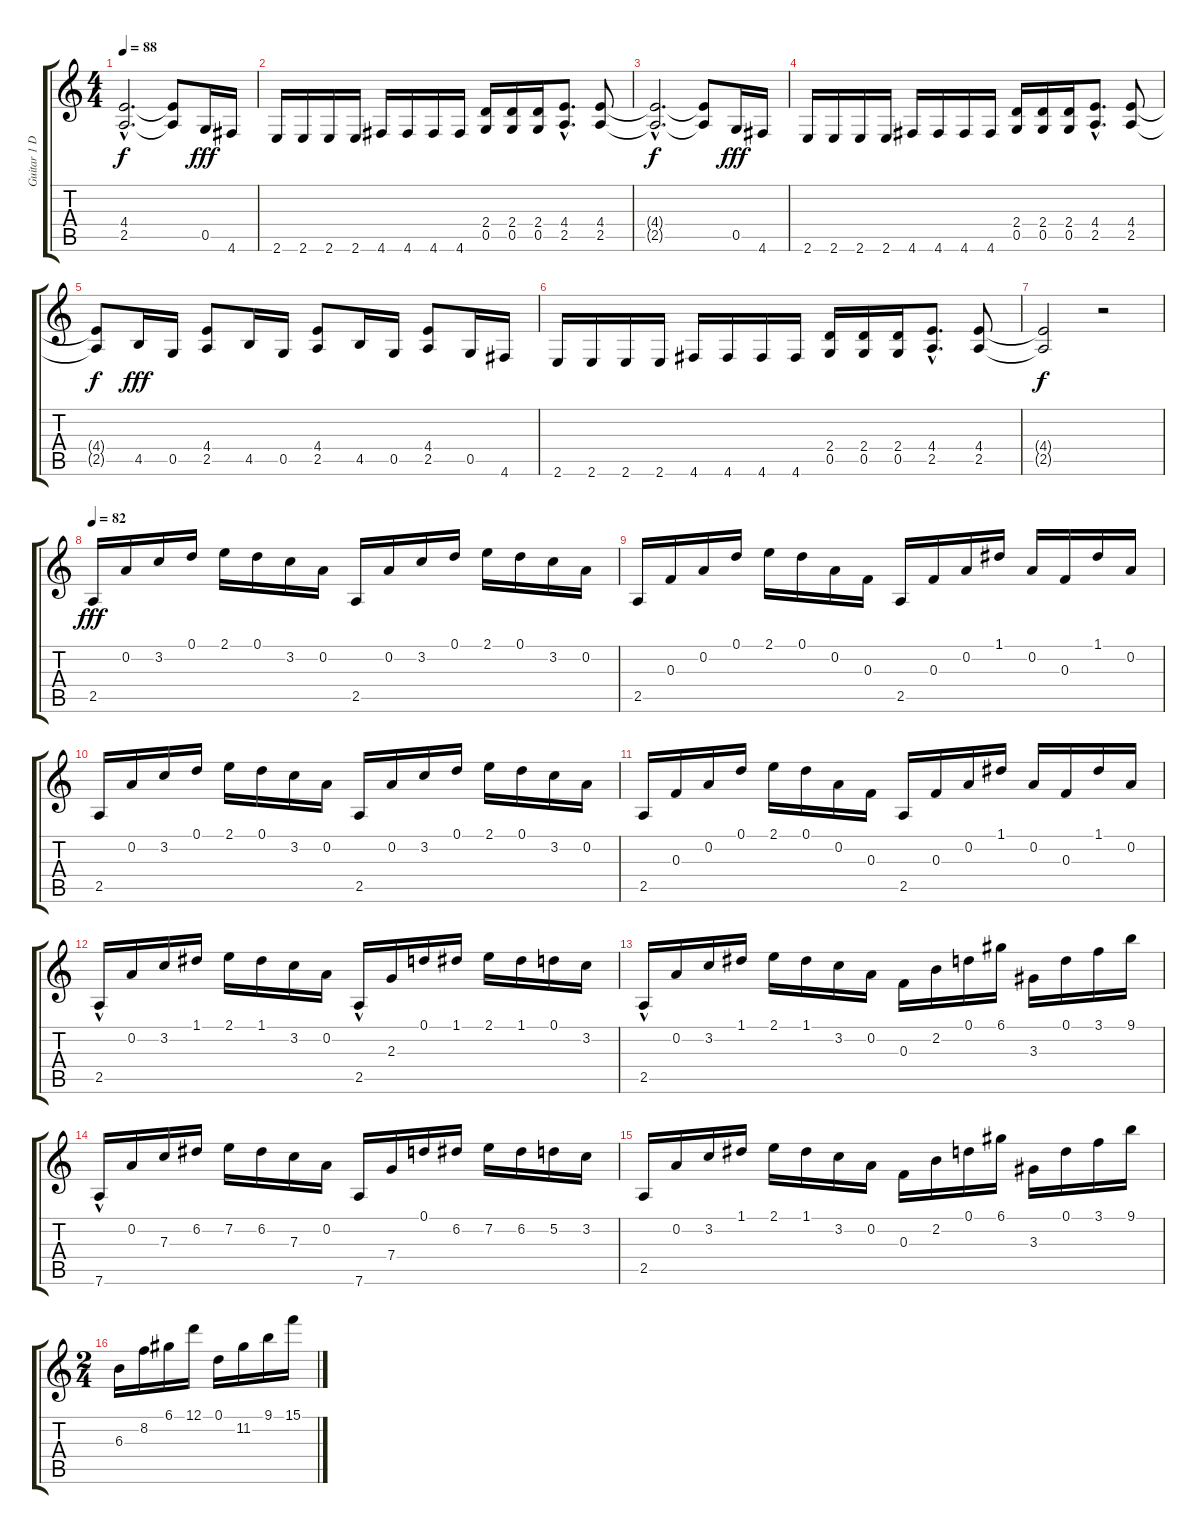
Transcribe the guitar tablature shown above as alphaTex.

\track ("Guitar 1 Dist and Clean" "Guitar 1 D") {instrument distortionguitar}
\staff {score tabs}
\tuning (D4 A3 F3 C3 G2 D2) {hide}
\ts (4 4)
\tempo 88
\clef g2
\ks c
(4.4{hac t} 2.5{hac t}).2{d dy f} (4.4{t} 2.5{t}).8 0.5.16{dy fff} 4.6.16 |
2.6.16 2.6.16 2.6.16 2.6.16 4.6.16 4.6.16 4.6.16 4.6.16 (2.4 0.5).16 (2.4 0.5).16 (2.4 0.5).16 (4.4{hac} 2.5{hac}).8{d} (4.4 2.5).8 |
(4.4{hac t} 2.5{hac t}).2{d dy f} (4.4{t} 2.5{t}).8 0.5.16{dy fff} 4.6.16 |
2.6.16 2.6.16 2.6.16 2.6.16 4.6.16 4.6.16 4.6.16 4.6.16 (2.4 0.5).16 (2.4 0.5).16 (2.4 0.5).16 (4.4{hac} 2.5{hac}).8{d} (4.4 2.5).8 |
(4.4{t} 2.5{t}).8{dy f} 4.5.16{dy fff} 0.5.16 (4.4 2.5).8 4.5.16 0.5.16 (4.4 2.5).8 4.5.16 0.5.16 (4.4 2.5).8 0.5.16 4.6.16 |
2.6.16 2.6.16 2.6.16 2.6.16 4.6.16 4.6.16 4.6.16 4.6.16 (2.4 0.5).16 (2.4 0.5).16 (2.4 0.5).16 (4.4{hac} 2.5{hac}).8{d} (4.4 2.5).8 |
(4.4{t} 2.5{t}).2{dy f} r.2 |
\tempo 82
2.5.16{dy fff instrument electricguitarclean} 0.2.16 3.2.16 0.1.16 2.1.16 0.1.16 3.2.16 0.2.16 2.5.16 0.2.16 3.2.16 0.1.16 2.1.16 0.1.16 3.2.16 0.2.16 |
2.5.16 0.3.16 0.2.16 0.1.16 2.1.16 0.1.16 0.2.16 0.3.16 2.5.16 0.3.16 0.2.16 1.1.16 0.2.16 0.3.16 1.1.16 0.2.16 |
2.5.16 0.2.16 3.2.16 0.1.16 2.1.16 0.1.16 3.2.16 0.2.16 2.5.16 0.2.16 3.2.16 0.1.16 2.1.16 0.1.16 3.2.16 0.2.16 |
2.5.16 0.3.16 0.2.16 0.1.16 2.1.16 0.1.16 0.2.16 0.3.16 2.5.16 0.3.16 0.2.16 1.1.16 0.2.16 0.3.16 1.1.16 0.2.16 |
2.5{hac}.16 0.2.16 3.2.16 1.1.16 2.1.16 1.1.16 3.2.16 0.2.16 2.5{hac}.16 2.3.16 0.1.16 1.1.16 2.1.16 1.1.16 0.1.16 3.2.16 |
2.5{hac}.16 0.2.16 3.2.16 1.1.16 2.1.16 1.1.16 3.2.16 0.2.16 0.3.16 2.2.16 0.1.16 6.1.16 3.3.16 0.1.16 3.1.16 9.1.16 |
7.6{hac}.16 0.2.16 7.3.16 6.2.16 7.2.16 6.2.16 7.3.16 0.2.16 7.6.16 7.4.16 0.1.16 6.2.16 7.2.16 6.2.16 5.2.16 3.2.16 |
2.5.16 0.2.16 3.2.16 1.1.16 2.1.16 1.1.16 3.2.16 0.2.16 0.3.16 2.2.16 0.1.16 6.1.16 3.3.16 0.1.16 3.1.16 9.1.16 |
\ts (2 4)
6.3.16 8.2.16 6.1.16 12.1.16 0.1.16 11.2.16 9.1.16 15.1.16
